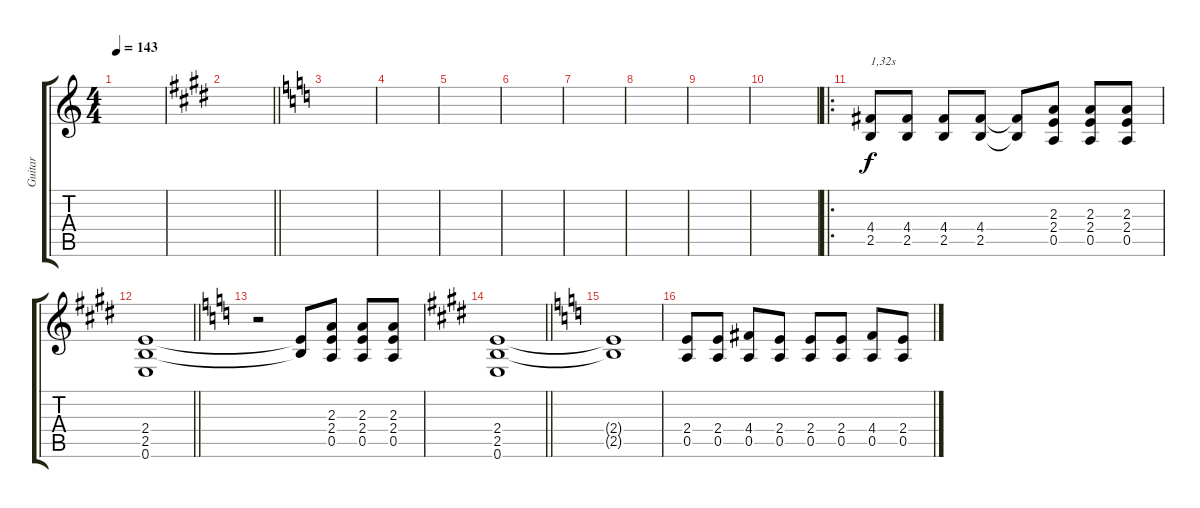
\track ("Guitar" "Guitar") {instrument distortionguitar}
\staff {score tabs}
\tuning (E4 B3 G3 D3 A2 E2) {hide}
\ts (4 4)
\tempo 143
\clef g2
\ks c
|
\barLineRight lightlight
\ks c#minor
|
\ks c
|
|
|
|
|
|
|
|
\ro
(4.4 2.5).8{txt "1,32s"} (4.4 2.5).8 (4.4 2.5).8 (4.4 2.5).8 (4.4{t} 2.5{t}).8 (2.3 2.4 0.5).8 (2.3 2.4 0.5).8 (2.3 2.4 0.5).8 |
\barLineRight lightlight
\ks c#minor
(2.4 2.5 0.6).1 |
\ks c
r.2 (2.4{t} 2.5{t}).8 (2.3 2.4 0.5).8 (2.3 2.4 0.5).8 (2.3 2.4 0.5).8 |
\barLineRight lightlight
\ks c#minor
(2.4 2.5 0.6).1 |
\ks c
(2.4{t} 2.5{t}).1 |
(2.4 0.5).8 (2.4 0.5).8 (4.4 0.5).8 (2.4 0.5).8 (2.4 0.5).8 (2.4 0.5).8 (4.4 0.5).8 (2.4 0.5).8
